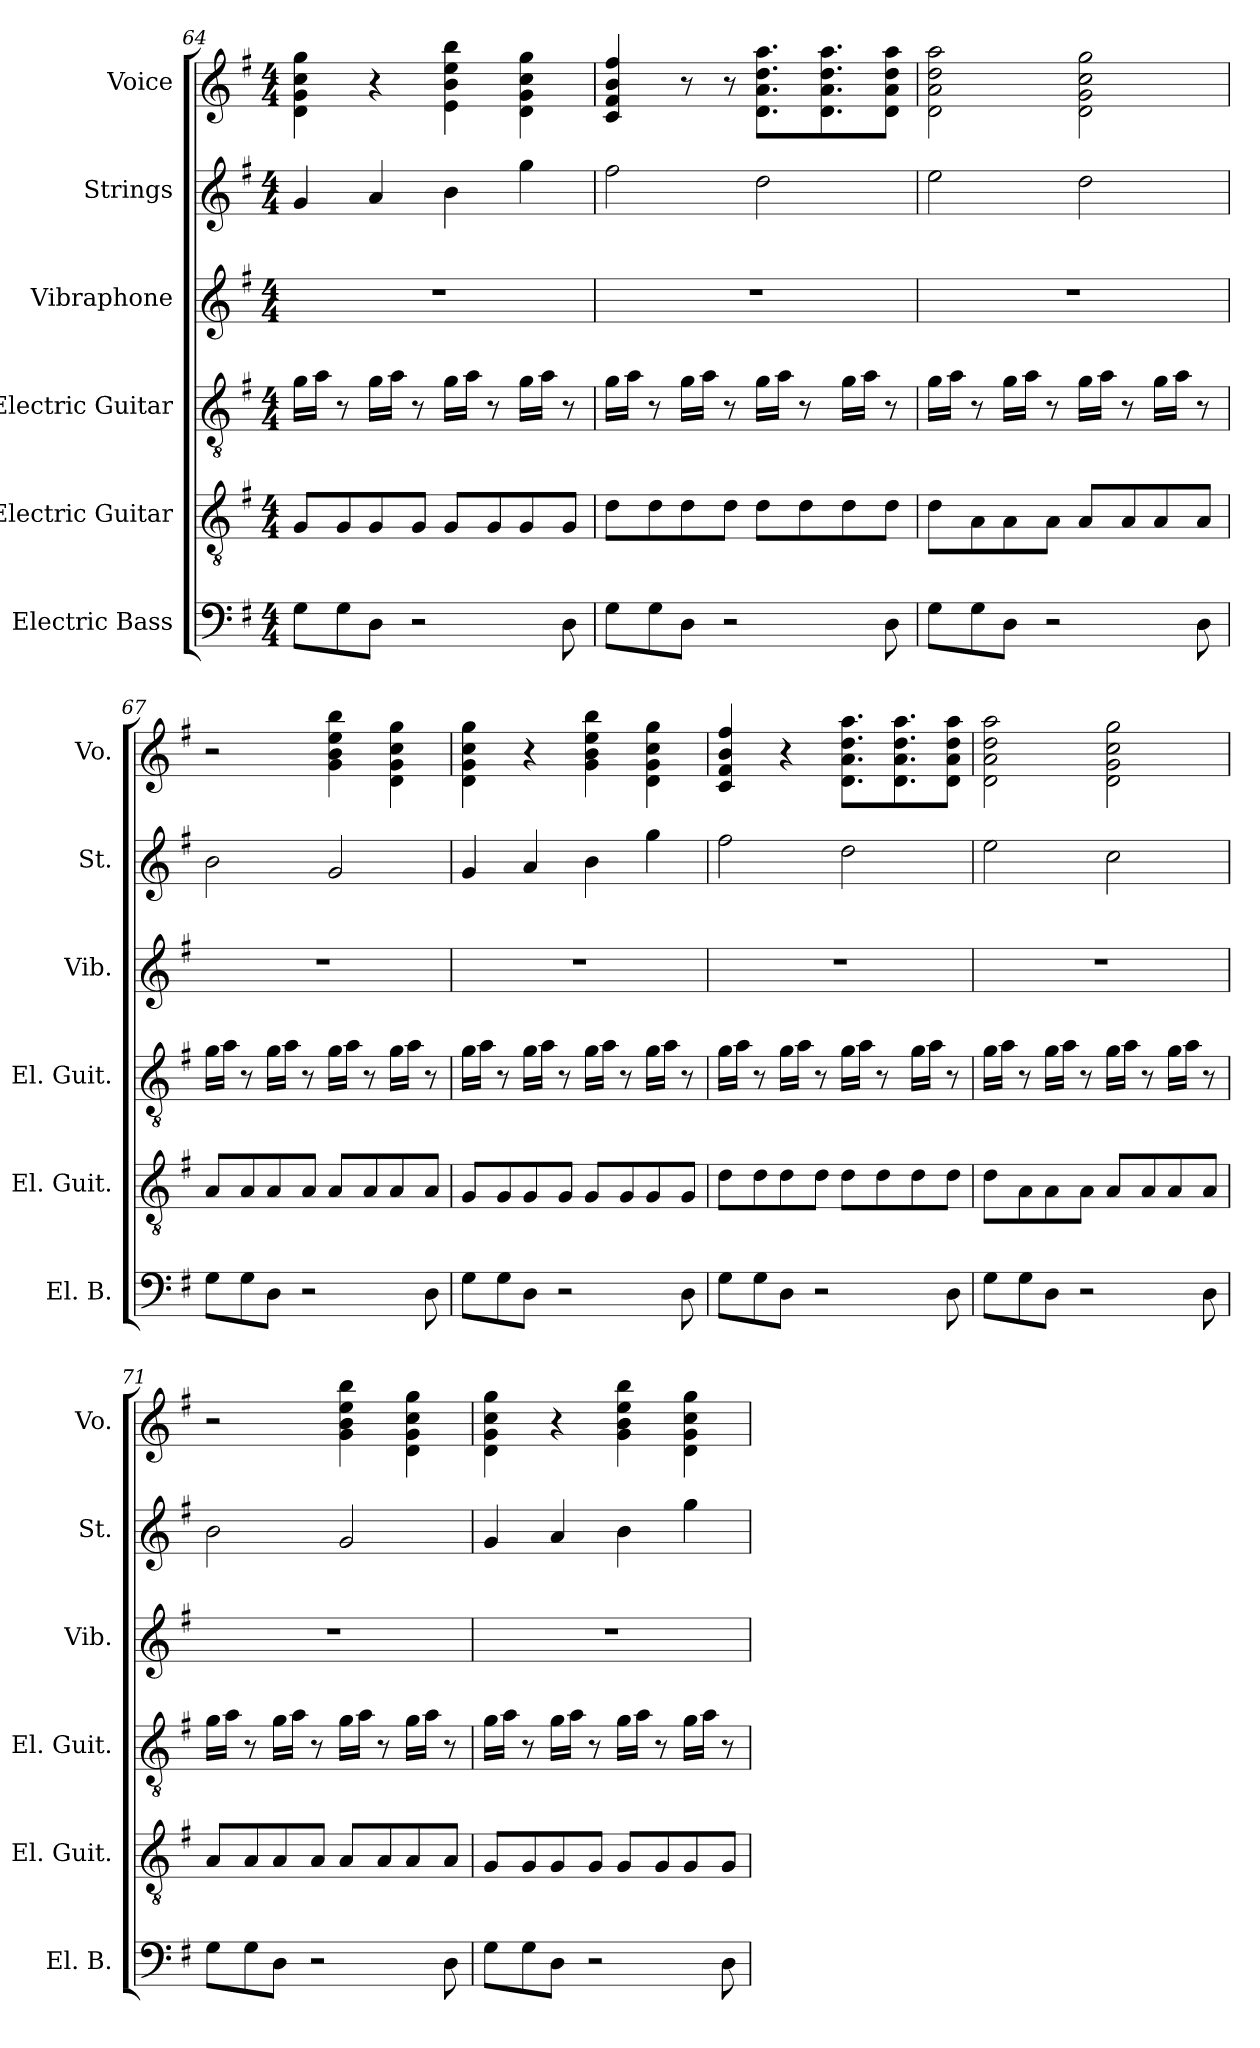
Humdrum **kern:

**kern	**kern	**kern	**kern	**kern	**kern
*part6	*part5	*part4	*part3	*part2	*part1
*staff6	*staff5	*staff4	*staff3	*staff2	*staff1
*I"Electric Bass	*I"Electric Guitar	*I"Electric Guitar	*I"Vibraphone	*I"Strings	*I"Voice
*I'El. B.	*I'El. Guit.	*I'El. Guit.	*I'Vib.	*I'St.	*I'Vo.
*clefF4	*clefGv2	*clefGv2	*clefG2	*clefG2	*clefG2
*k[f#]	*k[f#]	*k[f#]	*k[f#]	*k[f#]	*k[f#]
*M4/4	*M4/4	*M4/4	*M4/4	*M4/4	*M4/4
=64	=64	=64	=64	=64	=64
8G\L	8G/L	16g\LL	1r	4g/	4d\ 4g\ 4cc\ 4gg\
.	.	16a\JJ	.	.	.
8G\	8G/	8r	.	.	.
8D\J	8G/	16g\LL	.	4a/	4r
.	.	16a\JJ	.	.	.
2r	8G/J	8r	.	.	.
.	8G/L	16g\LL	.	4b\	4e\ 4b\ 4ee\ 4bb\
.	.	16a\JJ	.	.	.
.	8G/	8r	.	.	.
.	8G/	16g\LL	.	4gg\	4d\ 4g\ 4cc\ 4gg\
.	.	16a\JJ	.	.	.
8D\	8G/J	8r	.	.	.
=65	=65	=65	=65	=65	=65
8G\L	8d\L	16g\LL	1r	2ff#\	4c/ 4f#/ 4b/ 4ff#/
.	.	16a\JJ	.	.	.
8G\	8d\	8r	.	.	.
8D\J	8d\	16g\LL	.	.	8r
.	.	16a\JJ	.	.	.
2r	8d\J	8r	.	.	8r
.	8d\L	16g\LL	.	2dd\	8.d\ 8.a\ 8.dd\ 8.aa\L
.	.	16a\JJ	.	.	.
.	8d\	8r	.	.	.
.	.	.	.	.	8.d\ 8.a\ 8.dd\ 8.aa\
.	8d\	16g\LL	.	.	.
.	.	16a\JJ	.	.	.
8D\	8d\J	8r	.	.	8d\ 8a\ 8dd\ 8aa\J
!!LO:LB:g=z
=66	=66	=66	=66	=66	=66
8G\L	8d\L	16g\LL	1r	2ee\	2d\ 2a\ 2dd\ 2aa\
.	.	16a\JJ	.	.	.
8G\	8A\	8r	.	.	.
8D\J	8A\	16g\LL	.	.	.
.	.	16a\JJ	.	.	.
2r	8A\J	8r	.	.	.
.	8A/L	16g\LL	.	2dd\	2d\ 2g\ 2cc\ 2gg\
.	.	16a\JJ	.	.	.
.	8A/	8r	.	.	.
.	8A/	16g\LL	.	.	.
.	.	16a\JJ	.	.	.
8D\	8A/J	8r	.	.	.
=67	=67	=67	=67	=67	=67
8G\L	8A/L	16g\LL	1r	2b\	2r
.	.	16a\JJ	.	.	.
8G\	8A/	8r	.	.	.
8D\J	8A/	16g\LL	.	.	.
.	.	16a\JJ	.	.	.
2r	8A/J	8r	.	.	.
.	8A/L	16g\LL	.	2g/	4g\ 4b\ 4ee\ 4bb\
.	.	16a\JJ	.	.	.
.	8A/	8r	.	.	.
.	8A/	16g\LL	.	.	4d\ 4g\ 4cc\ 4gg\
.	.	16a\JJ	.	.	.
8D\	8A/J	8r	.	.	.
=68	=68	=68	=68	=68	=68
8G\L	8G/L	16g\LL	1r	4g/	4d\ 4g\ 4cc\ 4gg\
.	.	16a\JJ	.	.	.
8G\	8G/	8r	.	.	.
8D\J	8G/	16g\LL	.	4a/	4r
.	.	16a\JJ	.	.	.
2r	8G/J	8r	.	.	.
.	8G/L	16g\LL	.	4b\	4g\ 4b\ 4ee\ 4bb\
.	.	16a\JJ	.	.	.
.	8G/	8r	.	.	.
.	8G/	16g\LL	.	4gg\	4d\ 4g\ 4cc\ 4gg\
.	.	16a\JJ	.	.	.
8D\	8G/J	8r	.	.	.
!!LO:PB:g=z
=69	=69	=69	=69	=69	=69
8G\L	8d\L	16g\LL	1r	2ff#\	4c/ 4f#/ 4b/ 4ff#/
.	.	16a\JJ	.	.	.
8G\	8d\	8r	.	.	.
8D\J	8d\	16g\LL	.	.	4r
.	.	16a\JJ	.	.	.
2r	8d\J	8r	.	.	.
.	8d\L	16g\LL	.	2dd\	8.d\ 8.a\ 8.dd\ 8.aa\L
.	.	16a\JJ	.	.	.
.	8d\	8r	.	.	.
.	.	.	.	.	8.d\ 8.a\ 8.dd\ 8.aa\
.	8d\	16g\LL	.	.	.
.	.	16a\JJ	.	.	.
8D\	8d\J	8r	.	.	8d\ 8a\ 8dd\ 8aa\J
=70	=70	=70	=70	=70	=70
8G\L	8d\L	16g\LL	1r	2ee\	2d\ 2a\ 2dd\ 2aa\
.	.	16a\JJ	.	.	.
8G\	8A\	8r	.	.	.
8D\J	8A\	16g\LL	.	.	.
.	.	16a\JJ	.	.	.
2r	8A\J	8r	.	.	.
.	8A/L	16g\LL	.	2cc\	2d\ 2g\ 2cc\ 2gg\
.	.	16a\JJ	.	.	.
.	8A/	8r	.	.	.
.	8A/	16g\LL	.	.	.
.	.	16a\JJ	.	.	.
8D\	8A/J	8r	.	.	.
=71	=71	=71	=71	=71	=71
8G\L	8A/L	16g\LL	1r	2b\	2r
.	.	16a\JJ	.	.	.
8G\	8A/	8r	.	.	.
8D\J	8A/	16g\LL	.	.	.
.	.	16a\JJ	.	.	.
2r	8A/J	8r	.	.	.
.	8A/L	16g\LL	.	2g/	4g\ 4b\ 4ee\ 4bb\
.	.	16a\JJ	.	.	.
.	8A/	8r	.	.	.
.	8A/	16g\LL	.	.	4d\ 4g\ 4cc\ 4gg\
.	.	16a\JJ	.	.	.
8D\	8A/J	8r	.	.	.
!!LO:LB:g=z
=72	=72	=72	=72	=72	=72
8G\L	8G/L	16g\LL	1r	4g/	4d\ 4g\ 4cc\ 4gg\
.	.	16a\JJ	.	.	.
8G\	8G/	8r	.	.	.
8D\J	8G/	16g\LL	.	4a/	4r
.	.	16a\JJ	.	.	.
2r	8G/J	8r	.	.	.
.	8G/L	16g\LL	.	4b\	4g\ 4b\ 4ee\ 4bb\
.	.	16a\JJ	.	.	.
.	8G/	8r	.	.	.
.	8G/	16g\LL	.	4gg\	4d\ 4g\ 4cc\ 4gg\
.	.	16a\JJ	.	.	.
8D\	8G/J	8r	.	.	.
=	=	=	=	=	=
*-	*-	*-	*-	*-	*-
